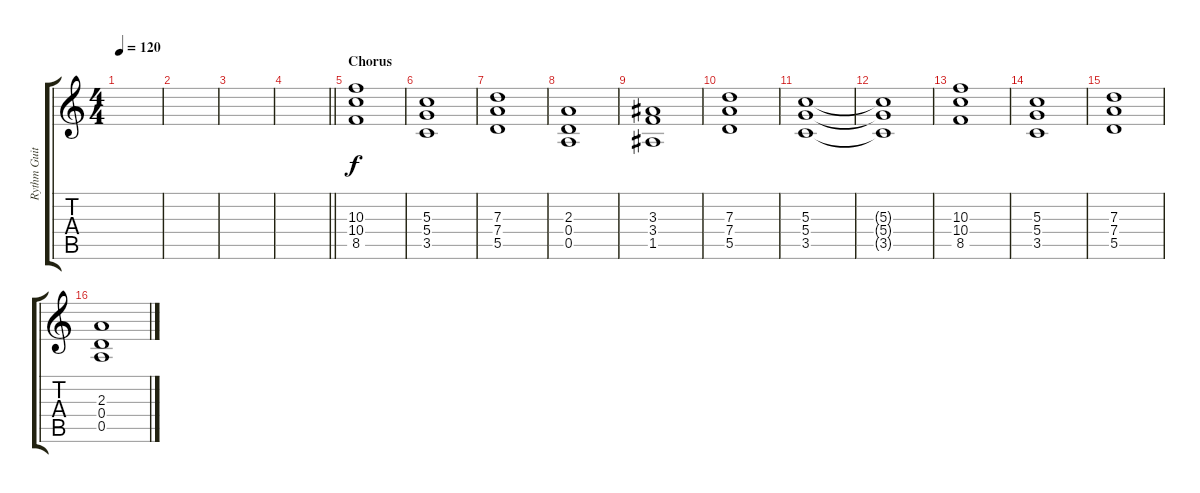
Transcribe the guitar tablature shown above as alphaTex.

\track ("Rythm Guitar" "Rythm Guit") {instrument distortionguitar}
\staff {score tabs}
\tuning (E4 B3 G3 D3 A2 E2) {hide}
\ts (4 4)
\tempo 120
\clef g2
\ks c
|
|
|
\barLineRight lightlight
|
\section ("" "Chorus")
(10.3 10.4 8.5).1 |
(5.3 5.4 3.5).1 |
(7.3 7.4 5.5).1 |
(2.3 0.4 0.5).1 |
(3.3 3.4 1.5).1 |
(7.3 7.4 5.5).1 |
(5.3 5.4 3.5).1 |
(5.3{t} 5.4{t} 3.5{t}).1 |
(10.3 10.4 8.5).1 |
(5.3 5.4 3.5).1 |
(7.3 7.4 5.5).1 |
(2.3 0.4 0.5).1
